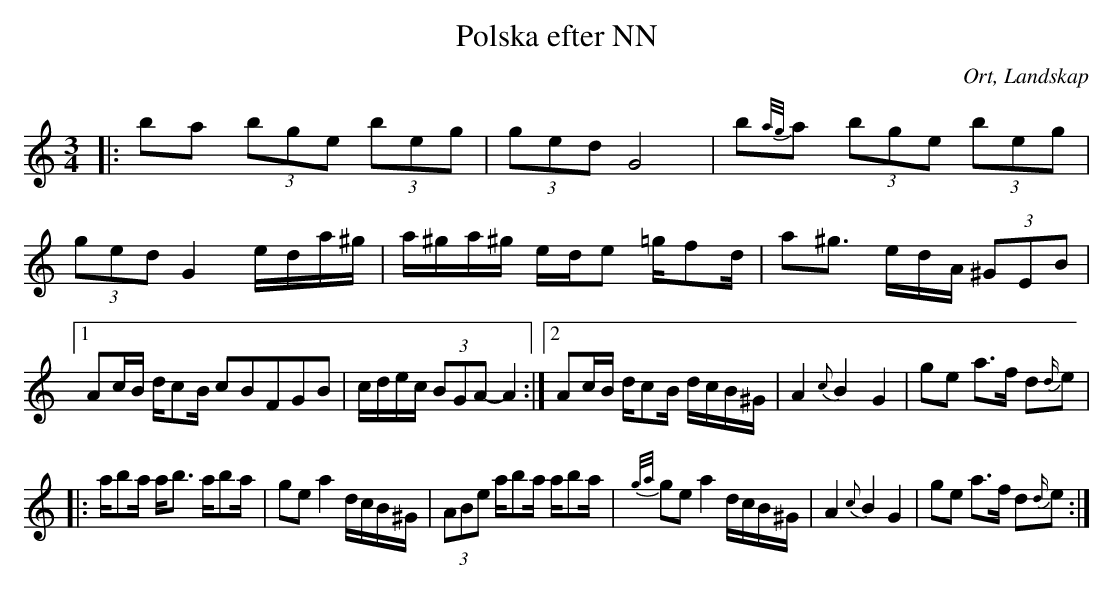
X:1
T:Polska efter NN
O:Ort, Landskap
M:3/4
L:1/8
K:C
|:ba (3bge (3beg| (3ged G4 |b{a/g/}a (3bge (3beg| (3ged G2 e/d/a/^g/| a/^g/a/^g/ e/d/e =g/fd/ |a^g3/2 /e/d/A/ (3^GEB|1 Ac/B/ d/cB/ c2/5B2/5F2/5G2/5B2/5|  c/d/e/c/ (3BGA-A2 :|2 Ac/B/ d/cB/ d/c/B/^G/| A2 {c}B2 G2 | ge a>f d{d/}e|
|: a/ba/ a<b a/ba/|ge a2 d/c/B/^G/| (3ABe a/ba/ a/ba/ | {g/a/}ge a2 d/c/B/^G/| A2 {c}B2 G2 | ge a>f d{d/}e:|
